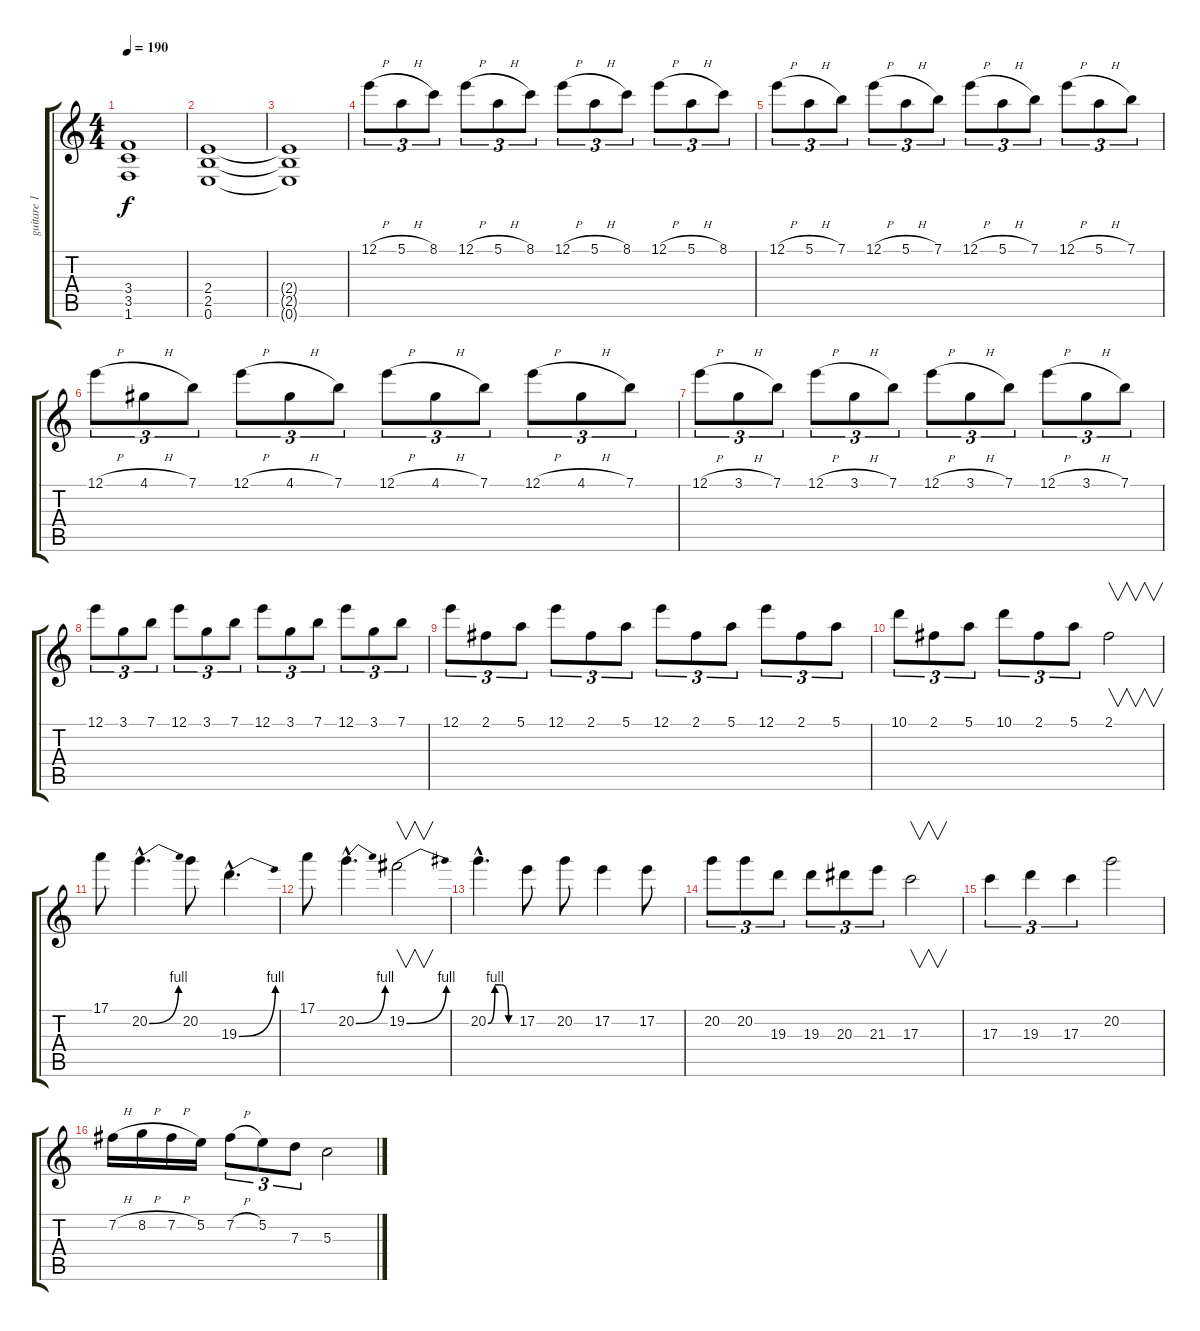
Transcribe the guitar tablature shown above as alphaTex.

\track ("guitare 1" "guitare 1") {instrument overdrivenguitar}
\staff {score tabs}
\tuning (E4 B3 G3 D3 A2 E2) {hide}
\ts (4 4)
\tempo 190
\clef g2
\ks c
(3.4 3.5 1.6).1{dy f} |
(2.4 2.5 0.6).1 |
(2.4{t} 2.5{t} 0.6{t}).1 |
12.1{h}.8{tu (3 2)} 5.1{h}.8{tu (3 2)} 8.1.8{tu (3 2)} 12.1{h}.8{tu (3 2)} 5.1{h}.8{tu (3 2)} 8.1.8{tu (3 2)} 12.1{h}.8{tu (3 2)} 5.1{h}.8{tu (3 2)} 8.1.8{tu (3 2)} 12.1{h}.8{tu (3 2)} 5.1{h}.8{tu (3 2)} 8.1.8{tu (3 2)} |
12.1{h}.8{tu (3 2)} 5.1{h}.8{tu (3 2)} 7.1.8{tu (3 2)} 12.1{h}.8{tu (3 2)} 5.1{h}.8{tu (3 2)} 7.1.8{tu (3 2)} 12.1{h}.8{tu (3 2)} 5.1{h}.8{tu (3 2)} 7.1.8{tu (3 2)} 12.1{h}.8{tu (3 2)} 5.1{h}.8{tu (3 2)} 7.1.8{tu (3 2)} |
12.1{h}.8{tu (3 2)} 4.1{h}.8{tu (3 2)} 7.1.8{tu (3 2)} 12.1{h}.8{tu (3 2)} 4.1{h}.8{tu (3 2)} 7.1.8{tu (3 2)} 12.1{h}.8{tu (3 2)} 4.1{h}.8{tu (3 2)} 7.1.8{tu (3 2)} 12.1{h}.8{tu (3 2)} 4.1{h}.8{tu (3 2)} 7.1.8{tu (3 2)} |
12.1{h}.8{tu (3 2)} 3.1{h}.8{tu (3 2)} 7.1.8{tu (3 2)} 12.1{h}.8{tu (3 2)} 3.1{h}.8{tu (3 2)} 7.1.8{tu (3 2)} 12.1{h}.8{tu (3 2)} 3.1{h}.8{tu (3 2)} 7.1.8{tu (3 2)} 12.1{h}.8{tu (3 2)} 3.1{h}.8{tu (3 2)} 7.1.8{tu (3 2)} |
12.1.8{tu (3 2)} 3.1.8{tu (3 2)} 7.1.8{tu (3 2)} 12.1.8{tu (3 2)} 3.1.8{tu (3 2)} 7.1.8{tu (3 2)} 12.1.8{tu (3 2)} 3.1.8{tu (3 2)} 7.1.8{tu (3 2)} 12.1.8{tu (3 2)} 3.1.8{tu (3 2)} 7.1.8{tu (3 2)} |
12.1.8{tu (3 2)} 2.1.8{tu (3 2)} 5.1.8{tu (3 2)} 12.1.8{tu (3 2)} 2.1.8{tu (3 2)} 5.1.8{tu (3 2)} 12.1.8{tu (3 2)} 2.1.8{tu (3 2)} 5.1.8{tu (3 2)} 12.1.8{tu (3 2)} 2.1.8{tu (3 2)} 5.1.8{tu (3 2)} |
10.1.8{tu (3 2)} 2.1.8{tu (3 2)} 5.1.8{tu (3 2)} 10.1.8{tu (3 2)} 2.1.8{tu (3 2)} 5.1.8{tu (3 2)} 2.1.2{v} |
17.1.8 20.2{be (bend 0 0 60 4) hac}.4{d} 20.2.8 19.3{be (bend 0 0 60 4) hac}.4{d} |
17.1.8 20.2{be (bend 0 0 60 4) hac}.4{d} 19.2{be (bend 0 0 60 4)}.2{v} |
20.2{be (custom 0 0 15 4 30 4 45 0 60 0) hac}.4{d} 17.2.8 20.2.8 17.2.4 17.2.8 |
20.2.8{tu (3 2)} 20.2.8{tu (3 2)} 19.3.8{tu (3 2)} 19.3.8{tu (3 2)} 20.3.8{tu (3 2)} 21.3.8{tu (3 2)} 17.3.2{v} |
17.3.4{tu (3 2)} 19.3.4{tu (3 2)} 17.3.4{tu (3 2)} 20.2.2 |
7.2{h}.16 8.2{h}.16 7.2{h}.16 5.2.16 7.2{h}.8{tu (3 2)} 5.2{h}.8{tu (3 2)} 7.3.8{tu (3 2)} 5.3.2
